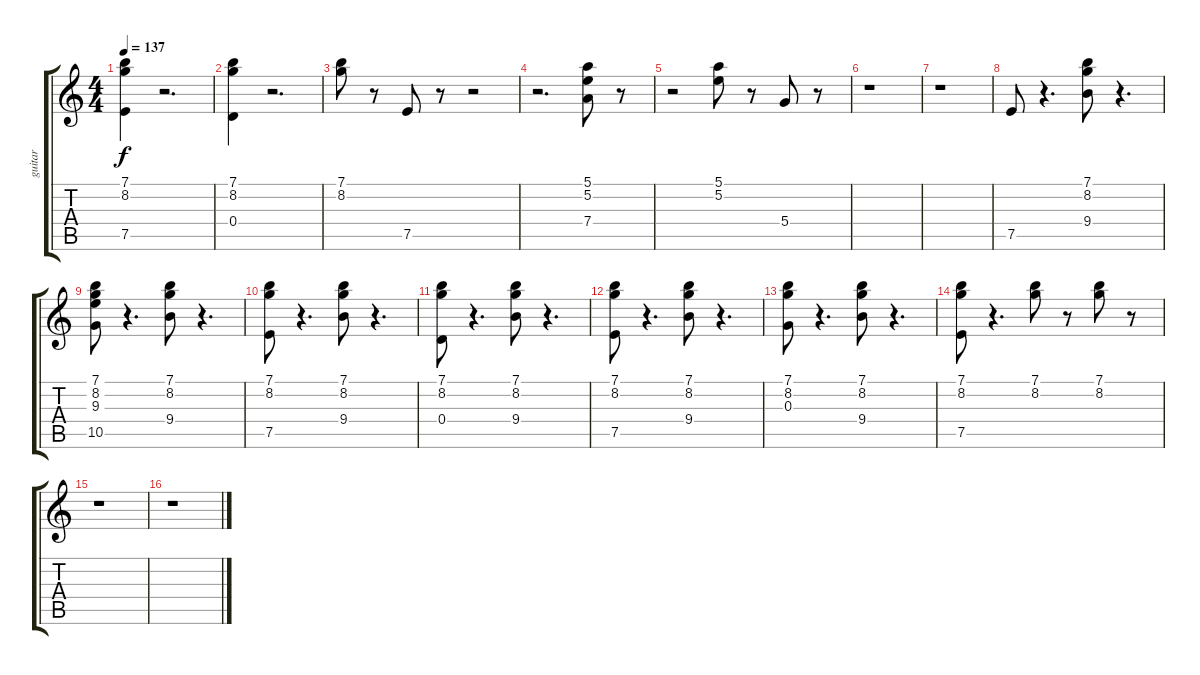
\track ("guitar" "guitar") {instrument distortionguitar}
\staff {score tabs}
\tuning (E4 B3 G3 D3 A2 E2) {hide}
\ts (4 4)
\tempo 137
\clef g2
\ks c
(7.1 8.2 7.5).4{dy f} r.2{d} |
(7.1 8.2 0.4).4 r.2{d} |
(7.1 8.2).8 r.8 7.5.8 r.8 r.2 |
r.2{d} (5.1 5.2 7.4).8 r.8 |
r.2 (5.1 5.2).8 r.8 5.4.8 r.8 |
r.1 |
r.1 |
7.5.8 r.4{d} (7.1 8.2 9.4).8 r.4{d} |
(7.1 8.2 9.3 10.5).8 r.4{d} (7.1 8.2 9.4).8 r.4{d} |
(7.1 8.2 7.5).8 r.4{d} (7.1 8.2 9.4).8 r.4{d} |
(7.1 8.2 0.4).8 r.4{d} (7.1 8.2 9.4).8 r.4{d} |
(7.1 8.2 7.5).8 r.4{d} (7.1 8.2 9.4).8 r.4{d} |
(7.1 8.2 0.3).8 r.4{d} (7.1 8.2 9.4).8 r.4{d} |
(7.1 8.2 7.5).8 r.4{d} (7.1 8.2).8 r.8 (7.1 8.2).8 r.8 |
r.1 |
r.1
